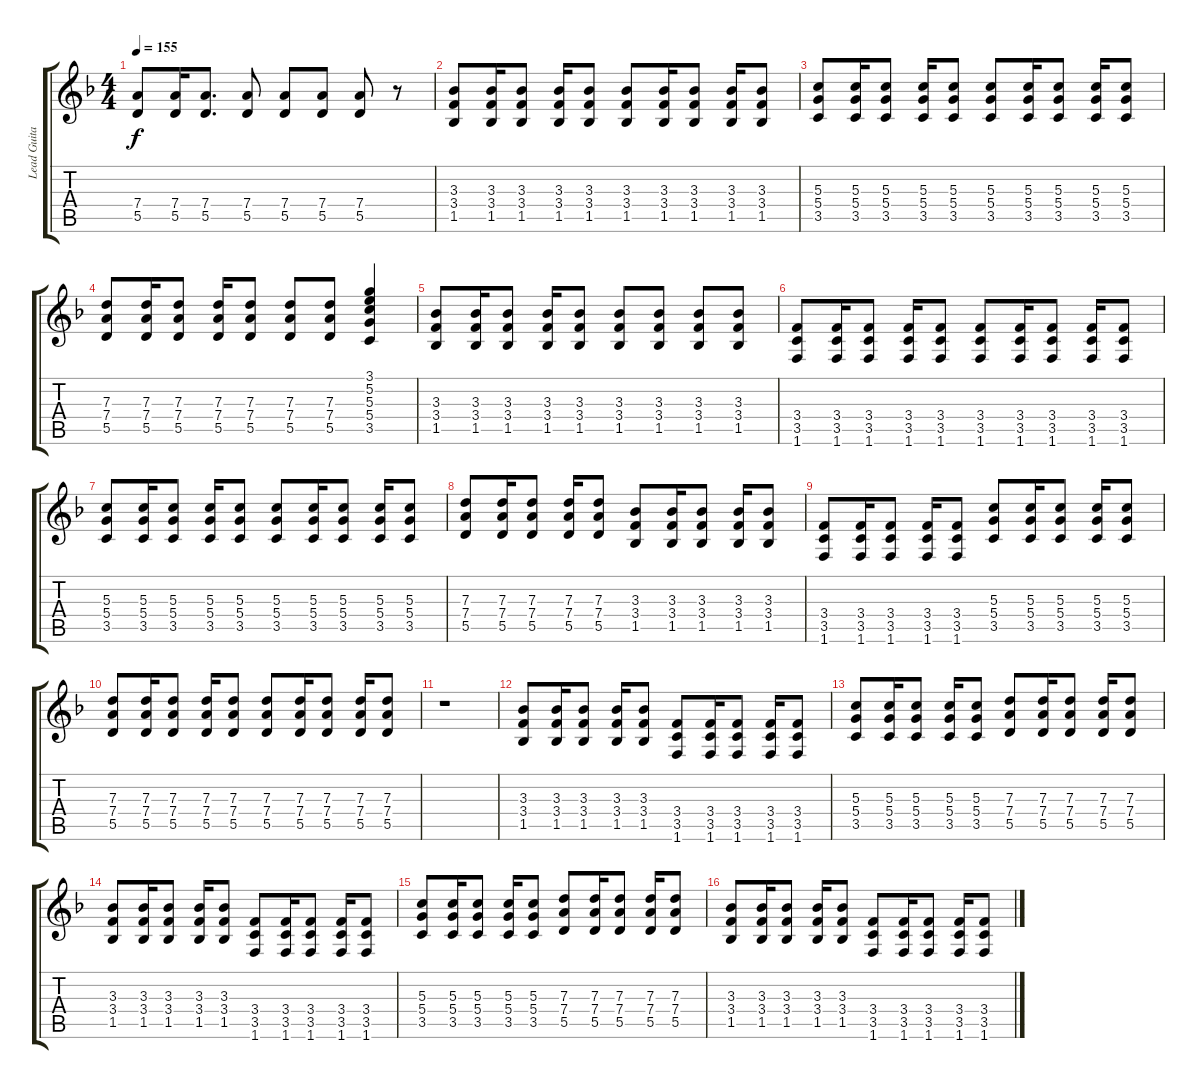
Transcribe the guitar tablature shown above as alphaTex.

\track ("Lead Guitar 2" "Lead Guita") {instrument distortionguitar}
\staff {score tabs}
\tuning (E4 B3 G3 D3 A2 E2) {hide}
\ts (4 4)
\tempo 155
\clef g2
\ks f
(7.4 5.5).8{dy f} (7.4 5.5).16 (7.4 5.5).8{d} (7.4 5.5).8 (7.4 5.5).8 (7.4 5.5).8 (7.4 5.5).8 r.8 |
(3.3 3.4 1.5).8 (3.3 3.4 1.5).16 (3.3 3.4 1.5).8 (3.3 3.4 1.5).16 (3.3 3.4 1.5).8 (3.3 3.4 1.5).8 (3.3 3.4 1.5).16 (3.3 3.4 1.5).8 (3.3 3.4 1.5).16 (3.3 3.4 1.5).8 |
(5.3 5.4 3.5).8 (5.3 5.4 3.5).16 (5.3 5.4 3.5).8 (5.3 5.4 3.5).16 (5.3 5.4 3.5).8 (5.3 5.4 3.5).8 (5.3 5.4 3.5).16 (5.3 5.4 3.5).8 (5.3 5.4 3.5).16 (5.3 5.4 3.5).8 |
(7.3 7.4 5.5).8 (7.3 7.4 5.5).16 (7.3 7.4 5.5).8 (7.3 7.4 5.5).16 (7.3 7.4 5.5).8 (7.3 7.4 5.5).8 (7.3 7.4 5.5).8 (3.1 5.2 5.3 5.4 3.5).4 |
(3.3 3.4 1.5).8 (3.3 3.4 1.5).16 (3.3 3.4 1.5).8 (3.3 3.4 1.5).16 (3.3 3.4 1.5).8 (3.3 3.4 1.5).8 (3.3 3.4 1.5).8 (3.3 3.4 1.5).8 (3.3 3.4 1.5).8 |
(3.4 3.5 1.6).8 (3.4 3.5 1.6).16 (3.4 3.5 1.6).8 (3.4 3.5 1.6).16 (3.4 3.5 1.6).8 (3.4 3.5 1.6).8 (3.4 3.5 1.6).16 (3.4 3.5 1.6).8 (3.4 3.5 1.6).16 (3.4 3.5 1.6).8 |
(5.3 5.4 3.5).8 (5.3 5.4 3.5).16 (5.3 5.4 3.5).8 (5.3 5.4 3.5).16 (5.3 5.4 3.5).8 (5.3 5.4 3.5).8 (5.3 5.4 3.5).16 (5.3 5.4 3.5).8 (5.3 5.4 3.5).16 (5.3 5.4 3.5).8 |
(7.3 7.4 5.5).8 (7.3 7.4 5.5).16 (7.3 7.4 5.5).8 (7.3 7.4 5.5).16 (7.3 7.4 5.5).8 (3.3 3.4 1.5).8 (3.3 3.4 1.5).16 (3.3 3.4 1.5).8 (3.3 3.4 1.5).16 (3.3 3.4 1.5).8 |
(3.4 3.5 1.6).8 (3.4 3.5 1.6).16 (3.4 3.5 1.6).8 (3.4 3.5 1.6).16 (3.4 3.5 1.6).8 (5.3 5.4 3.5).8 (5.3 5.4 3.5).16 (5.3 5.4 3.5).8 (5.3 5.4 3.5).16 (5.3 5.4 3.5).8 |
(7.3 7.4 5.5).8 (7.3 7.4 5.5).16 (7.3 7.4 5.5).8 (7.3 7.4 5.5).16 (7.3 7.4 5.5).8 (7.3 7.4 5.5).8 (7.3 7.4 5.5).16 (7.3 7.4 5.5).8 (7.3 7.4 5.5).16 (7.3 7.4 5.5).8 |
r.1 |
(3.3 3.4 1.5).8 (3.3 3.4 1.5).16 (3.3 3.4 1.5).8 (3.3 3.4 1.5).16 (3.3 3.4 1.5).8 (3.4 3.5 1.6).8 (3.4 3.5 1.6).16 (3.4 3.5 1.6).8 (3.4 3.5 1.6).16 (3.4 3.5 1.6).8 |
(5.3 5.4 3.5).8 (5.3 5.4 3.5).16 (5.3 5.4 3.5).8 (5.3 5.4 3.5).16 (5.3 5.4 3.5).8 (7.3 7.4 5.5).8 (7.3 7.4 5.5).16 (7.3 7.4 5.5).8 (7.3 7.4 5.5).16 (7.3 7.4 5.5).8 |
(3.3 3.4 1.5).8 (3.3 3.4 1.5).16 (3.3 3.4 1.5).8 (3.3 3.4 1.5).16 (3.3 3.4 1.5).8 (3.4 3.5 1.6).8 (3.4 3.5 1.6).16 (3.4 3.5 1.6).8 (3.4 3.5 1.6).16 (3.4 3.5 1.6).8 |
(5.3 5.4 3.5).8 (5.3 5.4 3.5).16 (5.3 5.4 3.5).8 (5.3 5.4 3.5).16 (5.3 5.4 3.5).8 (7.3 7.4 5.5).8 (7.3 7.4 5.5).16 (7.3 7.4 5.5).8 (7.3 7.4 5.5).16 (7.3 7.4 5.5).8 |
(3.3 3.4 1.5).8 (3.3 3.4 1.5).16 (3.3 3.4 1.5).8 (3.3 3.4 1.5).16 (3.3 3.4 1.5).8 (3.4 3.5 1.6).8 (3.4 3.5 1.6).16 (3.4 3.5 1.6).8 (3.4 3.5 1.6).16 (3.4 3.5 1.6).8
